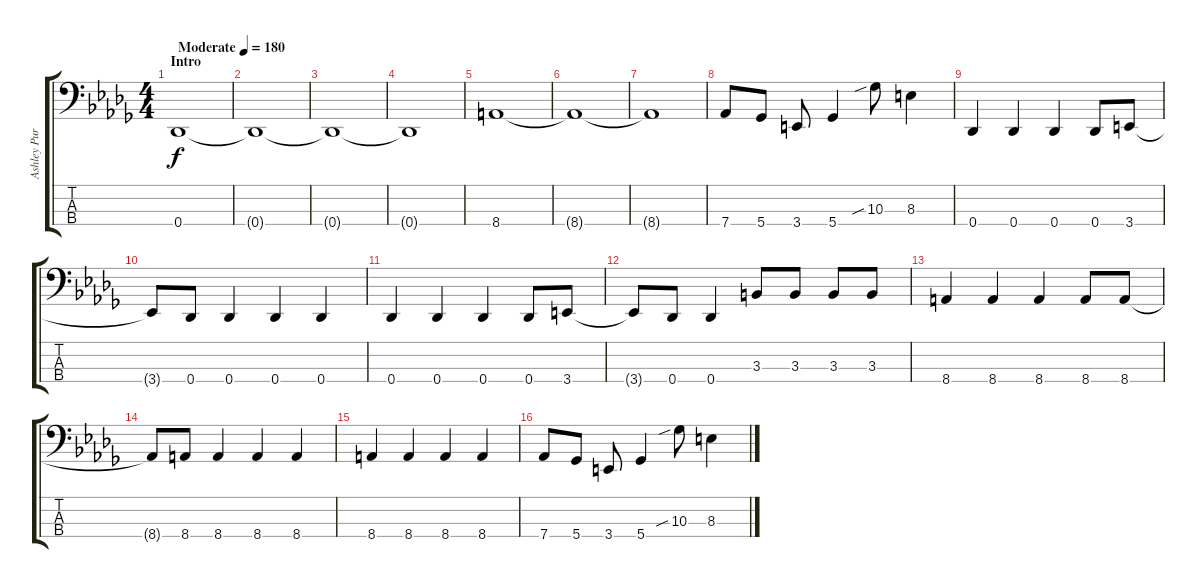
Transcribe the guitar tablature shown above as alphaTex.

\track ("Ashley Purdy" "Ashley Pur") {instrument electricbasspick}
\staff {score tabs}
\tuning (Gb2 Db2 Ab1 Db1) {hide}
\ts (4 4)
\section ("" "Intro")
\tempo (180 "Moderate")
\clef f4
\ks db
0.4.1{dy f instrument electricbasspick} |
0.4{t}.1 |
0.4{t}.1 |
0.4{t}.1 |
8.4.1 |
8.4{t}.1 |
8.4{t}.1 |
7.4.8 5.4.8 3.4.8 5.4.4 10.3{sib}.8 8.3.4 |
0.4.4 0.4.4 0.4.4 0.4.8 3.4.8 |
3.4{t}.8 0.4.8 0.4.4 0.4.4 0.4.4 |
0.4.4 0.4.4 0.4.4 0.4.8 3.4.8 |
3.4{t}.8 0.4.8 0.4.4 3.3.8 3.3.8 3.3.8 3.3.8 |
8.4.4 8.4.4 8.4.4 8.4.8 8.4.8 |
8.4{t}.8 8.4.8 8.4.4 8.4.4 8.4.4 |
8.4.4 8.4.4 8.4.4 8.4.4 |
7.4.8 5.4.8 3.4.8 5.4.4 10.3{sib}.8 8.3.4
